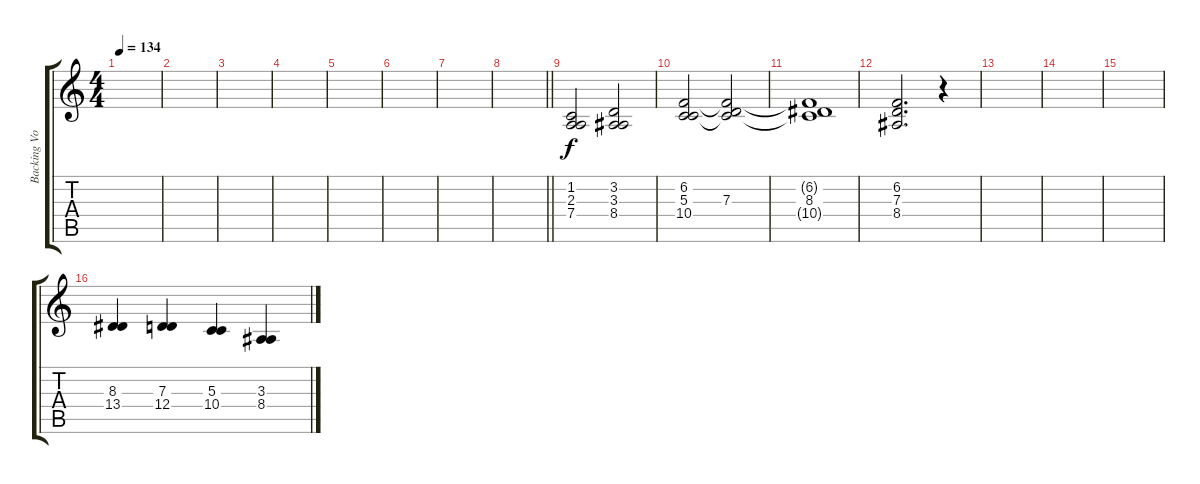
\track ("Backing Vocals" "Backing Vo") {instrument choiraahs}
\staff {score tabs}
\tuning (E4 B3 G3 D3 A2 E2) {hide}
\ts (4 4)
\tempo 134
\clef g2
\ks c
|
|
|
|
|
|
|
\barLineRight lightlight
|
(1.2 2.3 7.4).2 (3.2 3.3 8.4).2 |
(6.2 5.3 10.4).2 (6.2{t} 7.3 10.4{t}).2 |
(6.2{t} 8.3 10.4{t}).1 |
(6.2 7.3 8.4).2{d} r.4 |
|
|
|
(8.3 13.4).4 (7.3 12.4).4 (5.3 10.4).4 (3.3 8.4).4
